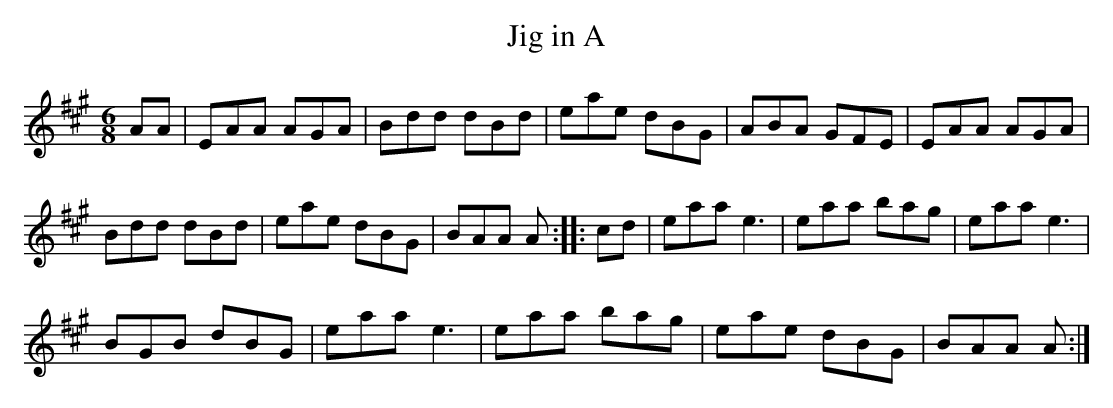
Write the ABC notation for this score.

X:1
T:Jig in A
M:6/8
L:1/8
K:A
AA|EAA AGA|Bdd dBd|eae dBG|ABA GFE|EAA AGA|
Bdd dBd|eae dBG|BAA A::cd|eaa e3|eaa bag|eaa e3|
BGB dBG|eaa e3|eaa bag|eae dBG|BAA A:|
